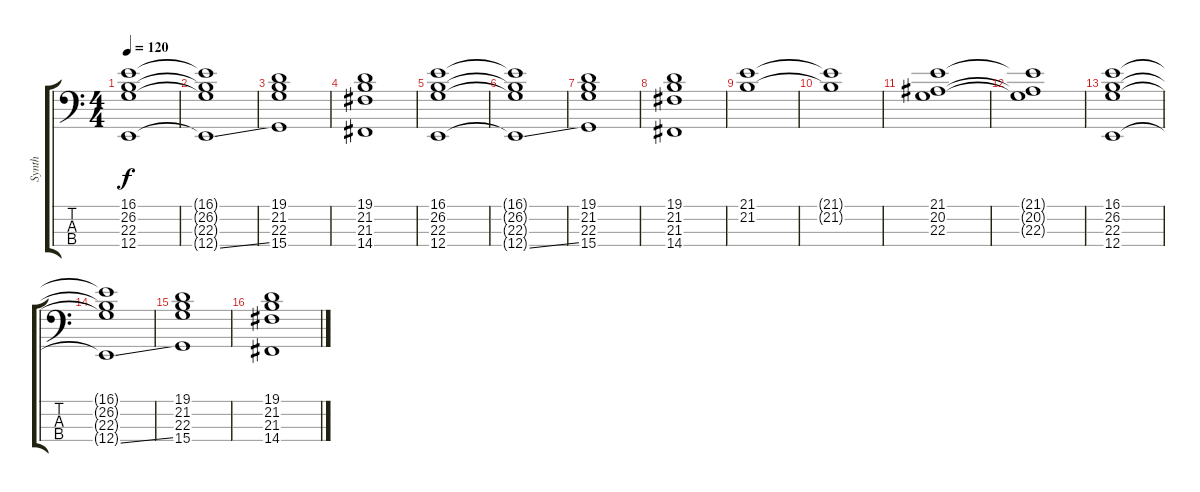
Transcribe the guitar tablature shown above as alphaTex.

\track ("Synth" "Synth") {instrument stringensemble1}
\staff {score tabs}
\tuning (G2 D2 A1 E1) {hide}
\ts (4 4)
\tempo 120
\clef f4
\ks c
(16.1 26.2 22.3 12.4).1{dy f} |
(16.1{t} 26.2{t} 22.3{t} 12.4{ss t}).1 |
(19.1 21.2 22.3 15.4).1 |
(19.1 21.2 21.3 14.4).1 |
(16.1 26.2 22.3 12.4).1 |
(16.1{t} 26.2{t} 22.3{t} 12.4{ss t}).1 |
(19.1 21.2 22.3 15.4).1 |
(19.1 21.2 21.3 14.4).1 |
(21.1 21.2).1 |
(21.1{t} 21.2{t}).1 |
(21.1 20.2 22.3).1 |
(21.1{t} 20.2{t} 22.3{t}).1 |
(16.1 26.2 22.3 12.4).1 |
(16.1{t} 26.2{t} 22.3{t} 12.4{ss t}).1 |
(19.1 21.2 22.3 15.4).1 |
(19.1 21.2 21.3 14.4).1
